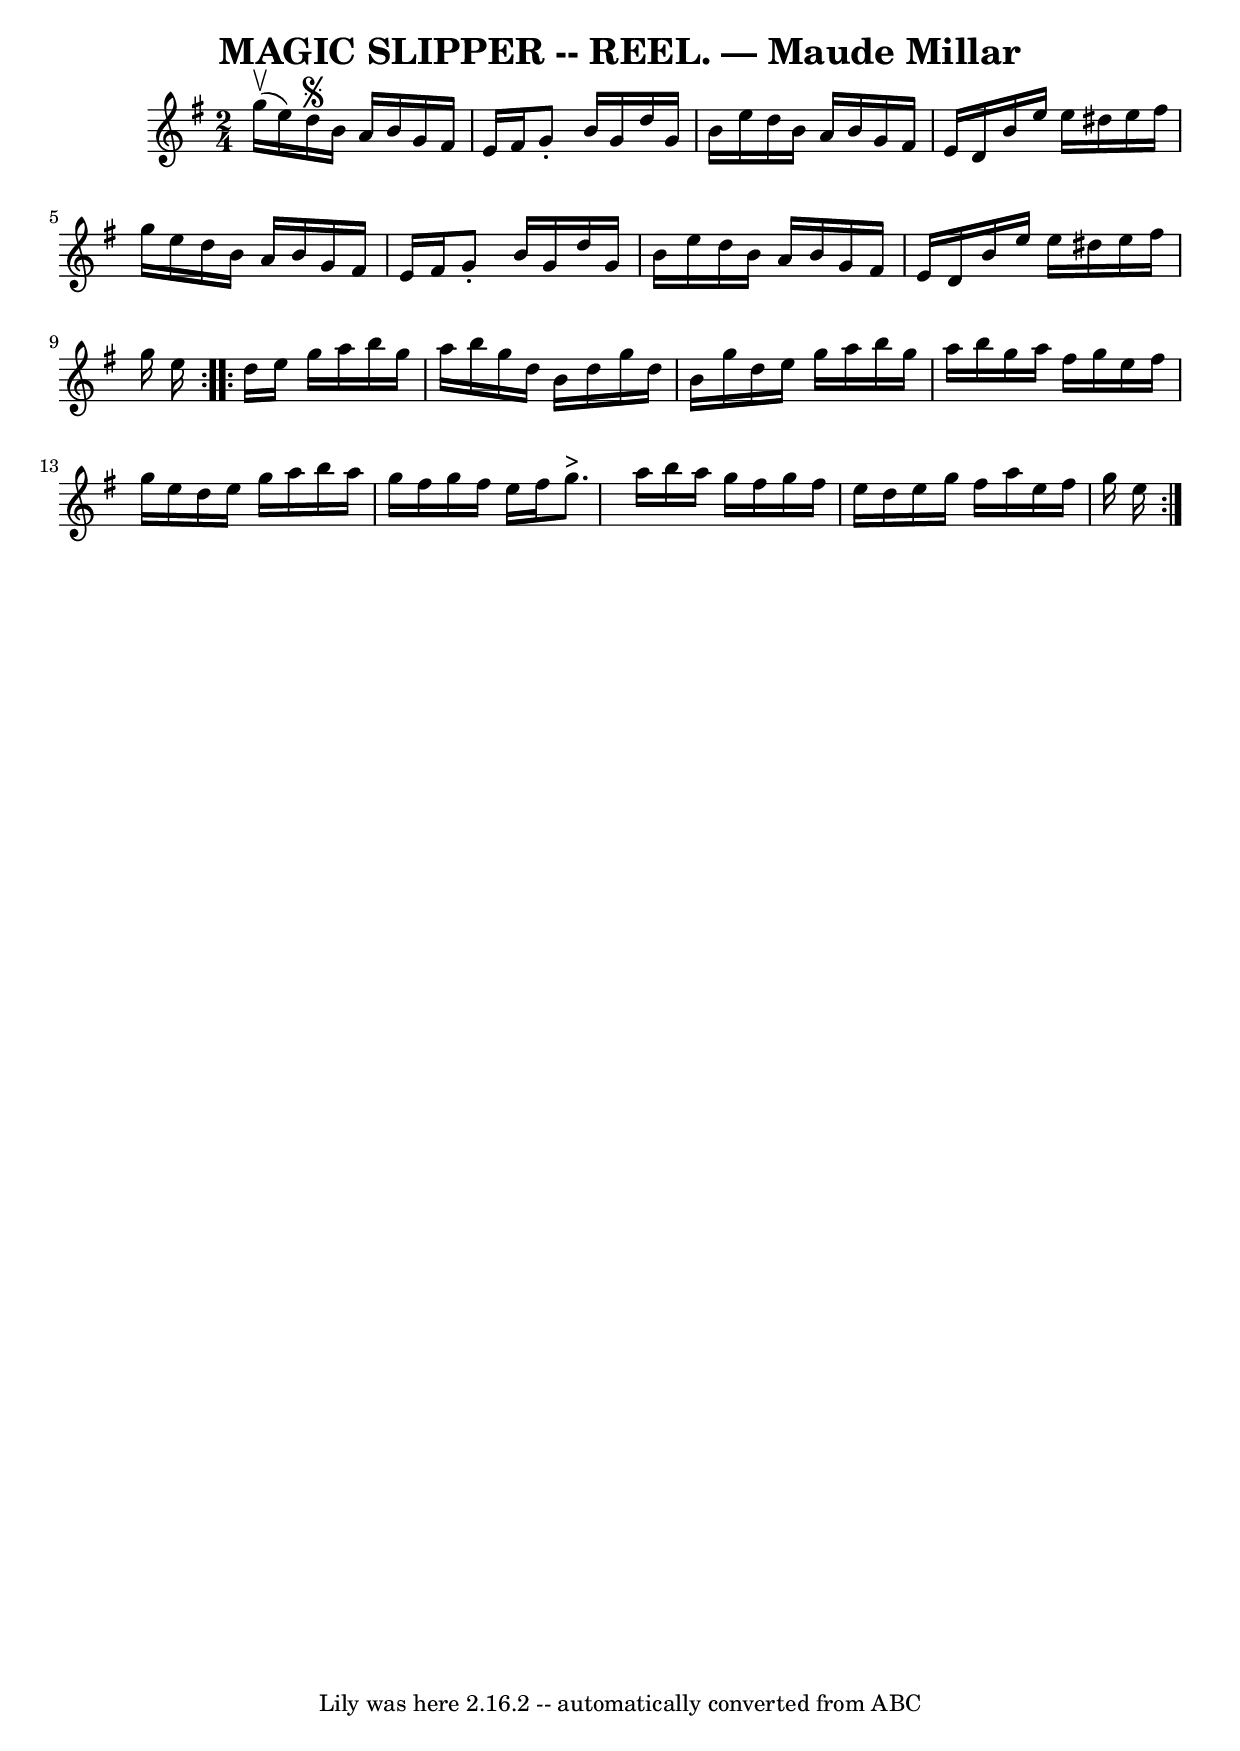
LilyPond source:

\version "2.7.40"
\include "Mammoth.ily"
\header {
	%% book = "Coles pg 30.1"
	crossRefNumber = "9"
	footnotes = "\\\\version of Maude Millar"
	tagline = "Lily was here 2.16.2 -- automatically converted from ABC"
	title = "MAGIC SLIPPER -- REEL. — Maude Millar"
}
voicedefault =  {


\repeat volta 2 {
\time 2/4 
\key g \major g''16^\upbow(e''16)   |
 d''16^\segno 
 b'16 a'16 b'16 g'16 fis'16 e'16 fis'16  |
 g'8 -.   
b'16 g'16 d''16 g'16 b'16 e''16  |
 d''16 b'16    
a'16 b'16 g'16 fis'16 e'16 d'16  |
 b'16 e''16    
e''16 dis''16 e''16 fis''16 g''16 e''16  |
 d''16    
b'16 a'16 b'16 g'16 fis'16 e'16 fis'16  |
 g'8 -.   
b'16 g'16 d''16 g'16 b'16 e''16  |
 d''16 b'16    
a'16 b'16 g'16 fis'16 e'16 d'16  |
 b'16 e''16    
e''16 dis''16 e''16 fis''16 g''16 e''16  }     \repeat volta 2 { 
 d''16 e''16 g''16 a''16 b''16 g''16 a''16 b''16  
|
 g''16 d''16 b'16 d''16 g''16 d''16 b'16 g''16  
|
 d''16 e''16 g''16 a''16 b''16 g''16 a''16 b''16 
 |
 g''16 a''16 fis''16 g''16 e''16 fis''16 g''16    
e''16  |
 d''16 e''16 g''16 a''16 b''16 a''16 g''16 
 fis''16  |
 g''16 fis''16 e''16 fis''16 g''8.^">"   
a''16  |
 b''16 a''16 g''16 fis''16 g''16 fis''16    
e''16 d''16  |
 e''16 g''16 fis''16 a''16 e''16    
fis''16 g''16 e''16    }   
}

\score{
    <<

	\context Staff="default"
	{
	    \voicedefault 
	}

    >>
	\layout {
	}
	\midi {}
}
